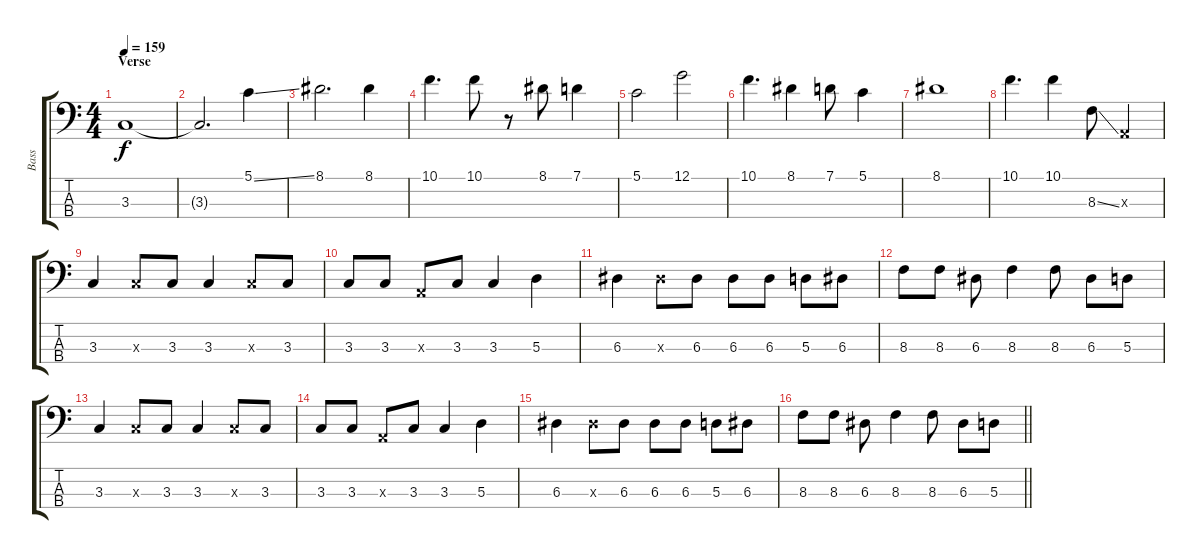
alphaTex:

\track ("Bass" "Bass") {instrument electricbasspick}
\staff {score tabs}
\tuning (G2 D2 A1 E1) {hide}
\ts (4 4)
\section ("" "Verse")
\tempo 159
\clef f4
\ks c
3.3.1{dy f} |
3.3{t}.2{d} 5.1{ss}.4 |
8.1.2{d} 8.1.4 |
10.1.4{d} 10.1.8 r.8 8.1.8 7.1.4 |
5.1.2 12.1.2 |
10.1.4{d} 8.1.4 7.1.8 5.1.4 |
8.1.1 |
10.1.4{d} 10.1.4 8.3{ss}.8 0.3{x}.4 |
3.3.4 3.3{x}.8 3.3.8 3.3.4 3.3{x}.8 3.3.8 |
3.3.8 3.3.8 0.3{x}.8 3.3.8 3.3.4 5.3.4 |
6.3.4 6.3{x}.8 6.3.8 6.3.8 6.3.8 5.3.8 6.3.8 |
8.3.8 8.3.8 6.3.8 8.3.4 8.3.8 6.3.8 5.3.8 |
3.3.4 3.3{x}.8 3.3.8 3.3.4 3.3{x}.8 3.3.8 |
3.3.8 3.3.8 0.3{x}.8 3.3.8 3.3.4 5.3.4 |
6.3.4 6.3{x}.8 6.3.8 6.3.8 6.3.8 5.3.8 6.3.8 |
\barLineRight lightlight
8.3.8 8.3.8 6.3.8 8.3.4 8.3.8 6.3.8 5.3.8
